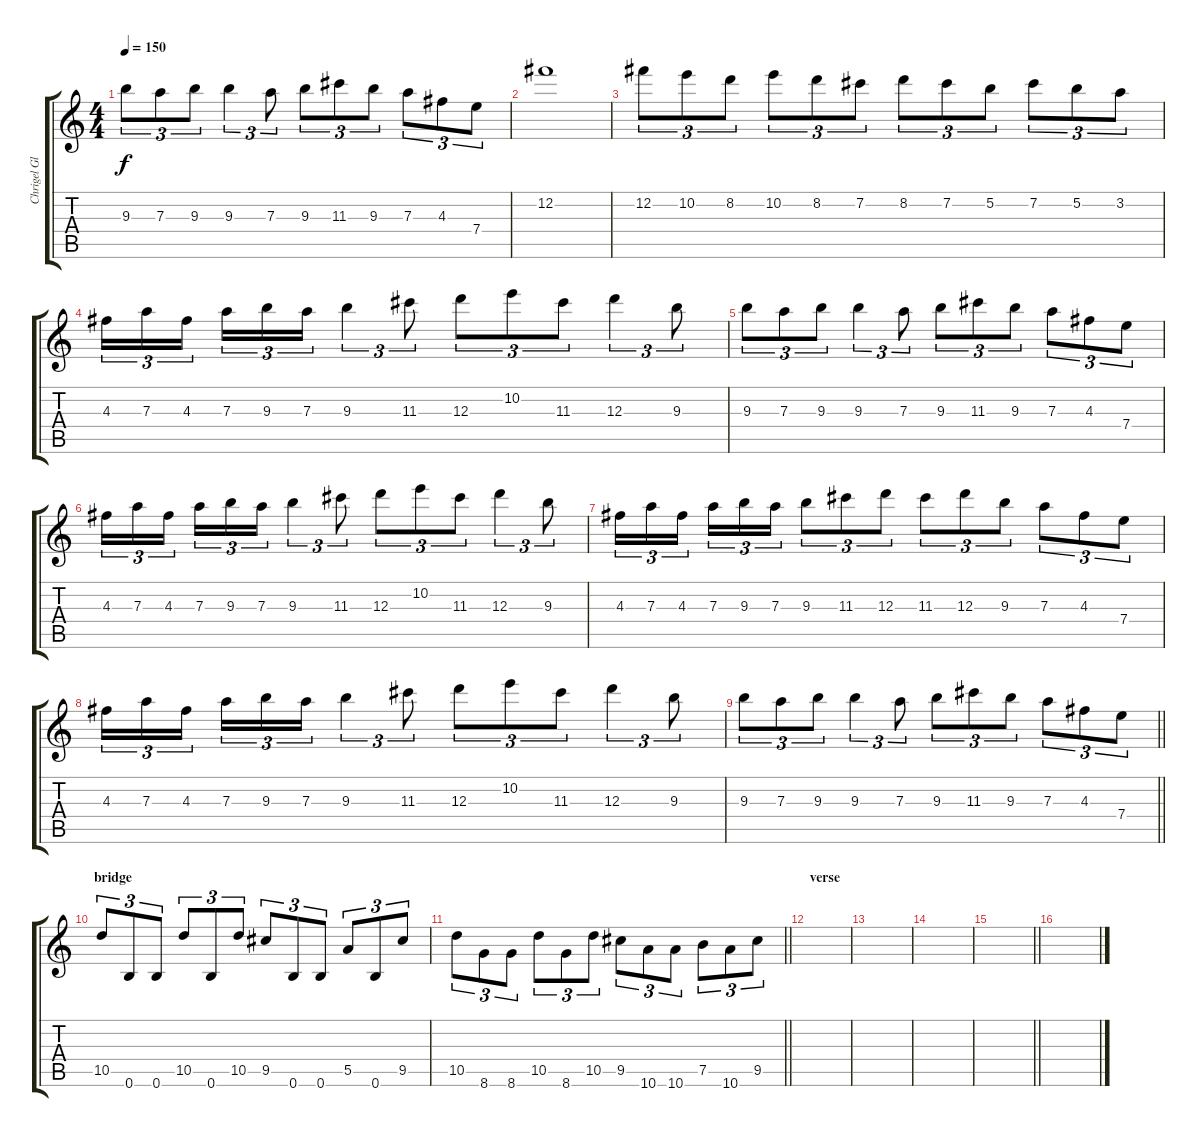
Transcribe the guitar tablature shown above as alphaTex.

\track ("Chrigel Glanzmann" "Chrigel Gl") {instrument piccolo}
\staff {score tabs}
\tuning (B5 Gb5 D5 A4 E4 B3) {hide}
\ts (4 4)
\tempo 150
\clef g2
\ks c
9.3.8{tu (3 2) dy f} 7.3.8{tu (3 2)} 9.3.8{tu (3 2)} 9.3.4{tu (3 2)} 7.3.8{tu (3 2)} 9.3.8{tu (3 2)} 11.3.8{tu (3 2)} 9.3.8{tu (3 2)} 7.3.8{tu (3 2)} 4.3.8{tu (3 2)} 7.4.8{tu (3 2)} |
12.2.1 |
12.2.8{tu (3 2)} 10.2.8{tu (3 2)} 8.2.8{tu (3 2)} 10.2.8{tu (3 2)} 8.2.8{tu (3 2)} 7.2.8{tu (3 2)} 8.2.8{tu (3 2)} 7.2.8{tu (3 2)} 5.2.8{tu (3 2)} 7.2.8{tu (3 2)} 5.2.8{tu (3 2)} 3.2.8{tu (3 2)} |
4.3.16{tu (3 2)} 7.3.16{tu (3 2)} 4.3.16{tu (3 2) beam splitsecondary} 7.3.16{tu (3 2)} 9.3.16{tu (3 2)} 7.3.16{tu (3 2)} 9.3.4{tu (3 2)} 11.3.8{tu (3 2)} 12.3.8{tu (3 2)} 10.2.8{tu (3 2)} 11.3.8{tu (3 2)} 12.3.4{tu (3 2)} 9.3.8{tu (3 2)} |
9.3.8{tu (3 2)} 7.3.8{tu (3 2)} 9.3.8{tu (3 2)} 9.3.4{tu (3 2)} 7.3.8{tu (3 2)} 9.3.8{tu (3 2)} 11.3.8{tu (3 2)} 9.3.8{tu (3 2)} 7.3.8{tu (3 2)} 4.3.8{tu (3 2)} 7.4.8{tu (3 2)} |
4.3.16{tu (3 2)} 7.3.16{tu (3 2)} 4.3.16{tu (3 2) beam splitsecondary} 7.3.16{tu (3 2)} 9.3.16{tu (3 2)} 7.3.16{tu (3 2)} 9.3.4{tu (3 2)} 11.3.8{tu (3 2)} 12.3.8{tu (3 2)} 10.2.8{tu (3 2)} 11.3.8{tu (3 2)} 12.3.4{tu (3 2)} 9.3.8{tu (3 2)} |
4.3.16{tu (3 2)} 7.3.16{tu (3 2)} 4.3.16{tu (3 2) beam splitsecondary} 7.3.16{tu (3 2)} 9.3.16{tu (3 2)} 7.3.16{tu (3 2)} 9.3.8{tu (3 2)} 11.3.8{tu (3 2)} 12.3.8{tu (3 2)} 11.3.8{tu (3 2)} 12.3.8{tu (3 2)} 9.3.8{tu (3 2)} 7.3.8{tu (3 2)} 4.3.8{tu (3 2)} 7.4.8{tu (3 2)} |
4.3.16{tu (3 2)} 7.3.16{tu (3 2)} 4.3.16{tu (3 2) beam splitsecondary} 7.3.16{tu (3 2)} 9.3.16{tu (3 2)} 7.3.16{tu (3 2)} 9.3.4{tu (3 2)} 11.3.8{tu (3 2)} 12.3.8{tu (3 2)} 10.2.8{tu (3 2)} 11.3.8{tu (3 2)} 12.3.4{tu (3 2)} 9.3.8{tu (3 2)} |
\barLineRight lightlight
9.3.8{tu (3 2)} 7.3.8{tu (3 2)} 9.3.8{tu (3 2)} 9.3.4{tu (3 2)} 7.3.8{tu (3 2)} 9.3.8{tu (3 2)} 11.3.8{tu (3 2)} 9.3.8{tu (3 2)} 7.3.8{tu (3 2)} 4.3.8{tu (3 2)} 7.4.8{tu (3 2)} |
\section ("" "bridge")
10.5.8{tu (3 2)} 0.6.8{tu (3 2)} 0.6.8{tu (3 2)} 10.5.8{tu (3 2)} 0.6.8{tu (3 2)} 10.5.8{tu (3 2)} 9.5.8{tu (3 2)} 0.6.8{tu (3 2)} 0.6.8{tu (3 2)} 5.5.8{tu (3 2)} 0.6.8{tu (3 2)} 9.5.8{tu (3 2)} |
\barLineRight lightlight
10.5.8{tu (3 2)} 8.6.8{tu (3 2)} 8.6.8{tu (3 2)} 10.5.8{tu (3 2)} 8.6.8{tu (3 2)} 10.5.8{tu (3 2)} 9.5.8{tu (3 2)} 10.6.8{tu (3 2)} 10.6.8{tu (3 2)} 7.5.8{tu (3 2)} 10.6.8{tu (3 2)} 9.5.8{tu (3 2)} |
\section ("" "verse")
|
|
|
\barLineRight lightlight
|
\section ("" "")
